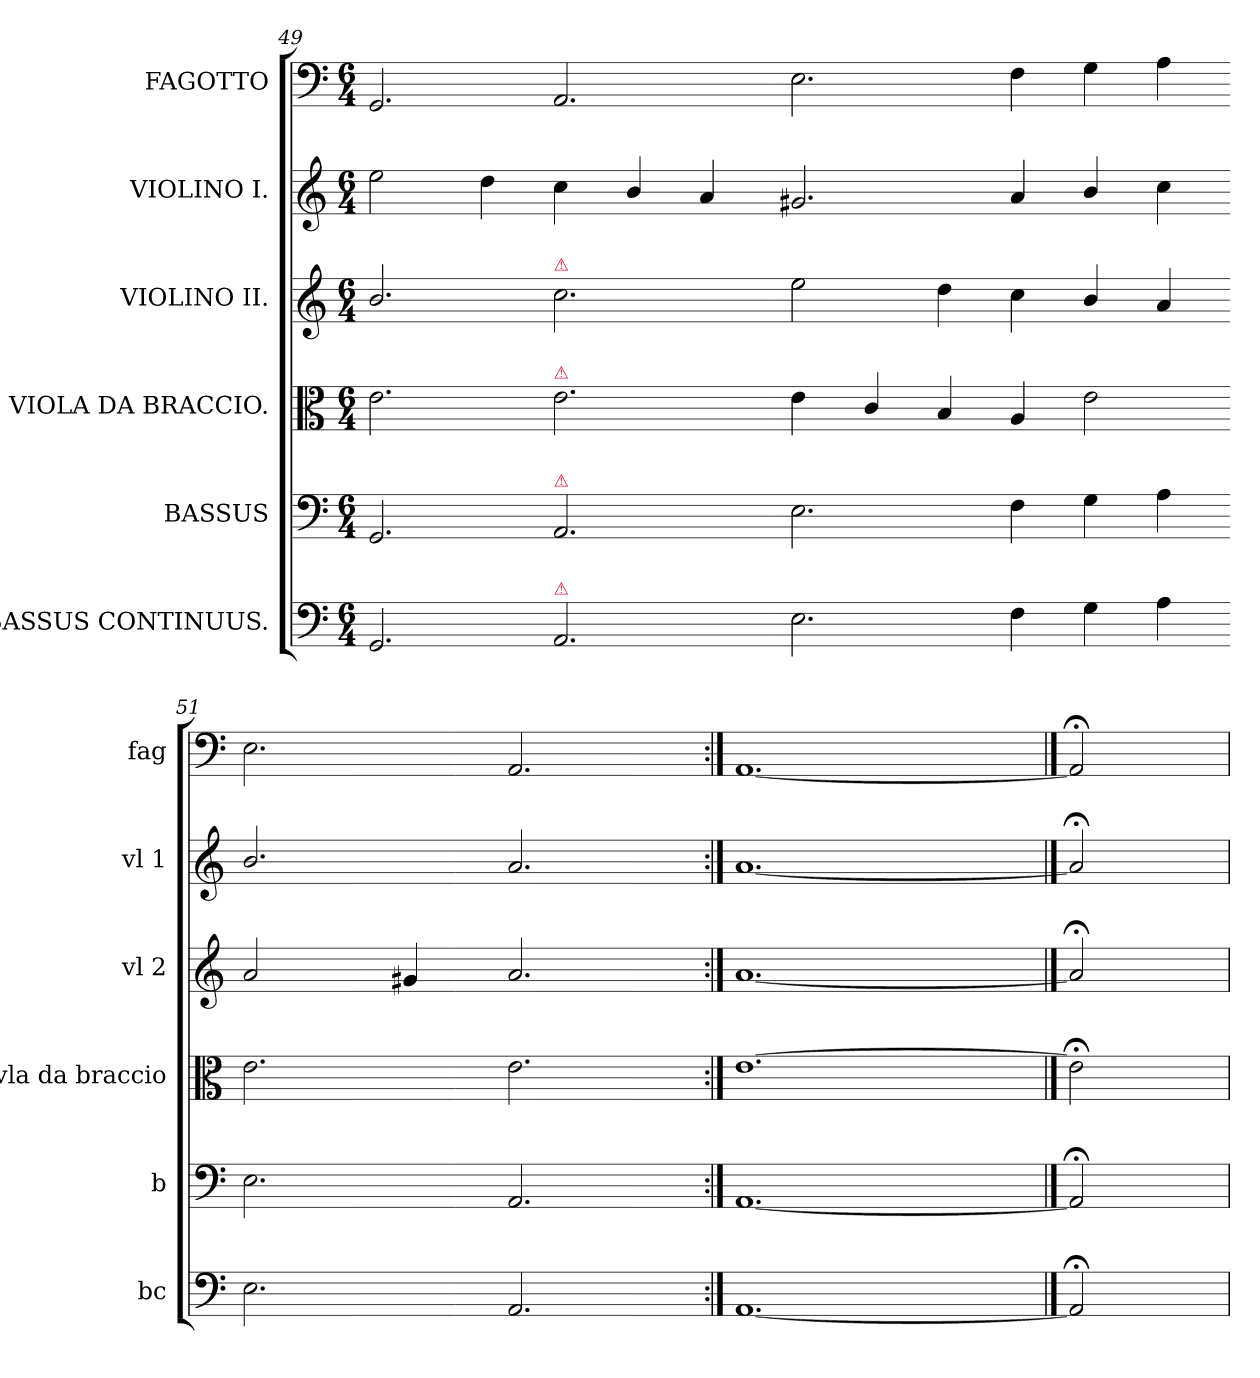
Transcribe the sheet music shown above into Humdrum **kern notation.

**kern	**kern	**kern	**kern	**kern	**kern
*part6	*part5	*part4	*part3	*part2	*part1
*staff6	*staff5	*staff4	*staff3	*staff2	*staff1
*I"BASSUS CONTINUUS.	*I"BASSUS	*I"VIOLA DA BRACCIO.	*I"VIOLINO II.	*I"VIOLINO I.	*I"FAGOTTO
*I'bc	*I'b	*I'vla da braccio	*I'vl 2	*I'vl 1	*I'fag
*clefF4	*clefF4	*clefC3	*clefG2	*clefG2	*clefF4
*k[]	*k[]	*k[]	*k[]	*k[]	*k[]
*a:	*a:	*a:	*a:	*a:	*a:
*M6/4	*M6/4	*M6/4	*M6/4	*M6/4	*M6/4
=49	=49	=49	=49	=49	=49
2.GG/	2.GG/	2.e\	2.b/	2ee\	2.GG/
.	.	.	.	4dd\	.
!	!	!	!LO:TX:a:color=crimson:t=⚠	!	!
!	!	!LO:TX:a:color=crimson:t=⚠	!	!	!
!	!LO:TX:a:color=crimson:t=⚠	!	!	!	!
!LO:TX:a:color=crimson:t=⚠	!	!	!	!	!
2.AA/	2.AA/	2.e\	2.cc\	4cc\	2.AA/
.	.	.	.	4b/	.
.	.	.	.	4a/	.
=50-	=50-	=50-	=50-	=50-	=50-
2.E\	2.E\	4e\	2ee\	2.g#X/	2.E\
.	.	4c/	.	.	.
.	.	4B/	4dd\	.	.
4F\	4F\	4A/	4cc\	4a/	4F\
4G\	4G\	2e\	4b/	4b/	4G\
4A\	4A\	.	4a/	4cc\	4A\
=51-	=51-	=51-	=51-	=51-	=51-
2.E\	2.E\	2.e\	2a/	2.b/	2.E\
.	.	.	4g#X/	.	.
2.AA/	2.AA/	2.e\	2.a/	2.a/	2.AA/
=52:|!	=52:|!	=52:|!	=52:|!	=52:|!	=52:|!
[1.AA	[1.AA	[1.e	[1.a	[1.a	[1.AA
==53	==53	==53	==53	==53	==53
2AA;<]	2AA;<]	2e;]	2a;<]	2a;<]	2AA;<]
=	=	=	=	=	=
*-	*-	*-	*-	*-	*-
